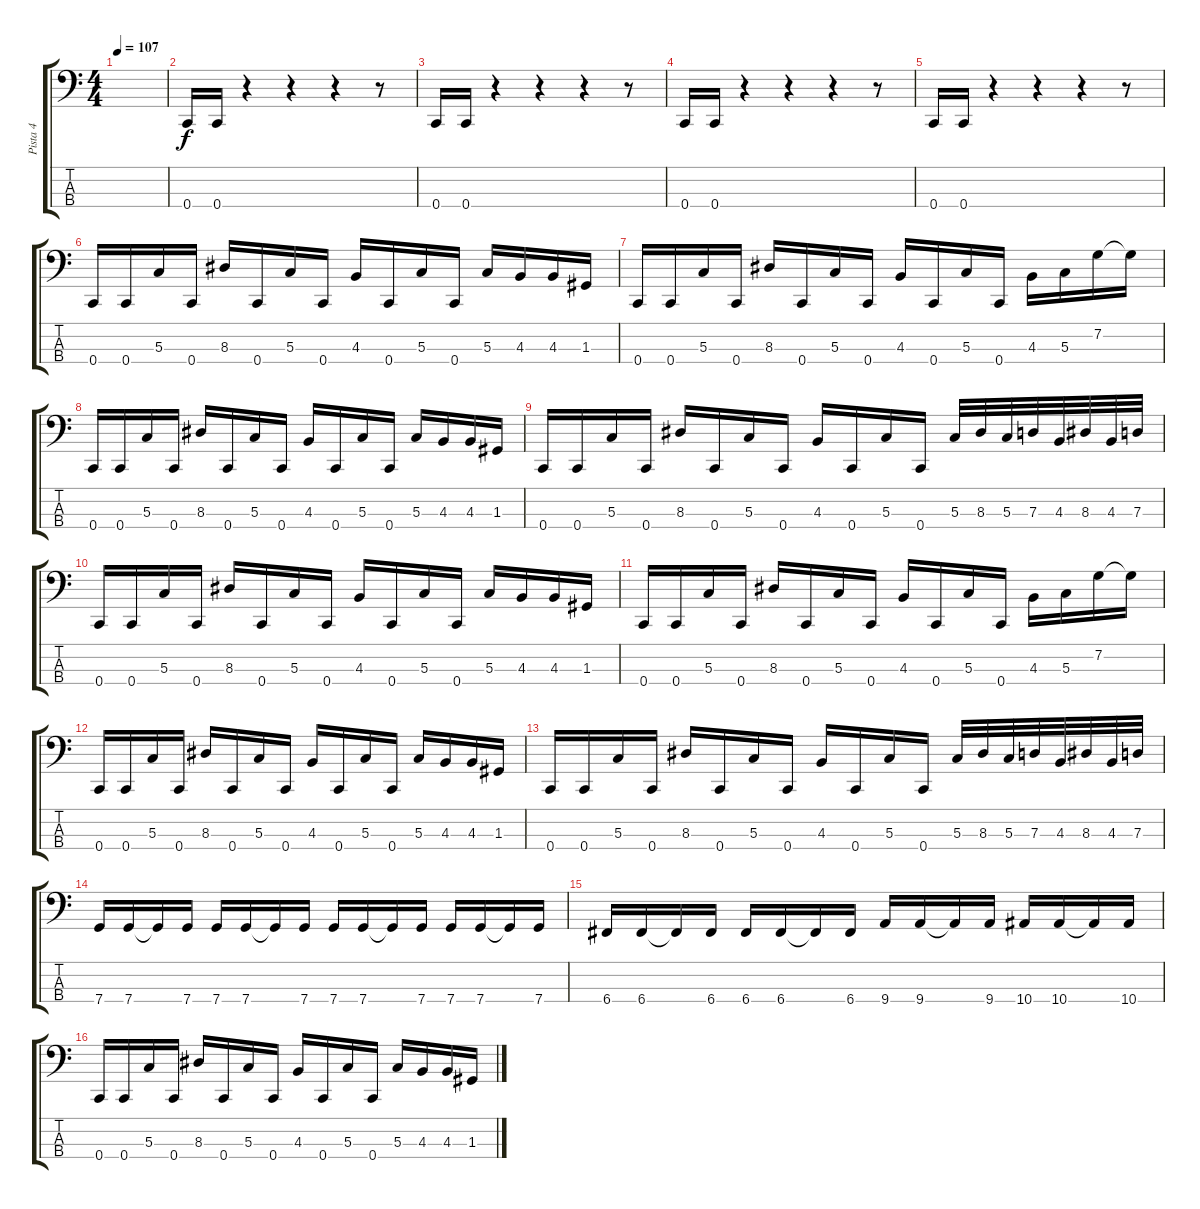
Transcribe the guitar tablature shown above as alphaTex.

\track ("Pista 4" "Pista 4") {instrument electricbasspick}
\staff {score tabs}
\tuning (F2 C2 G1 C1) {hide}
\ts (4 4)
\tempo 107
\clef f4
\ks c
|
0.4.16 0.4.16 r.4 r.4 r.4 r.8 |
0.4.16 0.4.16 r.4 r.4 r.4 r.8 |
0.4.16 0.4.16 r.4 r.4 r.4 r.8 |
0.4.16 0.4.16 r.4 r.4 r.4 r.8 |
0.4.16 0.4.16 5.3.16 0.4.16 8.3.16 0.4.16 5.3.16 0.4.16 4.3.16 0.4.16 5.3.16 0.4.16 5.3.16 4.3.16 4.3.16 1.3.16 |
0.4.16 0.4.16 5.3.16 0.4.16 8.3.16 0.4.16 5.3.16 0.4.16 4.3.16 0.4.16 5.3.16 0.4.16 4.3.16 5.3.16 7.2.16 7.2{t}.16 |
0.4.16 0.4.16 5.3.16 0.4.16 8.3.16 0.4.16 5.3.16 0.4.16 4.3.16 0.4.16 5.3.16 0.4.16 5.3.16 4.3.16 4.3.16 1.3.16 |
0.4.16 0.4.16 5.3.16 0.4.16 8.3.16 0.4.16 5.3.16 0.4.16 4.3.16 0.4.16 5.3.16 0.4.16 5.3.32 8.3.32 5.3.32 7.3.32 4.3.32 8.3.32 4.3.32 7.3.32 |
0.4.16 0.4.16 5.3.16 0.4.16 8.3.16 0.4.16 5.3.16 0.4.16 4.3.16 0.4.16 5.3.16 0.4.16 5.3.16 4.3.16 4.3.16 1.3.16 |
0.4.16 0.4.16 5.3.16 0.4.16 8.3.16 0.4.16 5.3.16 0.4.16 4.3.16 0.4.16 5.3.16 0.4.16 4.3.16 5.3.16 7.2.16 7.2{t}.16 |
0.4.16 0.4.16 5.3.16 0.4.16 8.3.16 0.4.16 5.3.16 0.4.16 4.3.16 0.4.16 5.3.16 0.4.16 5.3.16 4.3.16 4.3.16 1.3.16 |
0.4.16 0.4.16 5.3.16 0.4.16 8.3.16 0.4.16 5.3.16 0.4.16 4.3.16 0.4.16 5.3.16 0.4.16 5.3.32 8.3.32 5.3.32 7.3.32 4.3.32 8.3.32 4.3.32 7.3.32 |
7.4.16 7.4.16 7.4{t}.16 7.4.16 7.4.16 7.4.16 7.4{t}.16 7.4.16 7.4.16 7.4.16 7.4{t}.16 7.4.16 7.4.16 7.4.16 7.4{t}.16 7.4.16 |
6.4.16 6.4.16 6.4{t}.16 6.4.16 6.4.16 6.4.16 6.4{t}.16 6.4.16 9.4.16 9.4.16 9.4{t}.16 9.4.16 10.4.16 10.4.16 10.4{t}.16 10.4.16 |
0.4.16 0.4.16 5.3.16 0.4.16 8.3.16 0.4.16 5.3.16 0.4.16 4.3.16 0.4.16 5.3.16 0.4.16 5.3.16 4.3.16 4.3.16 1.3.16
